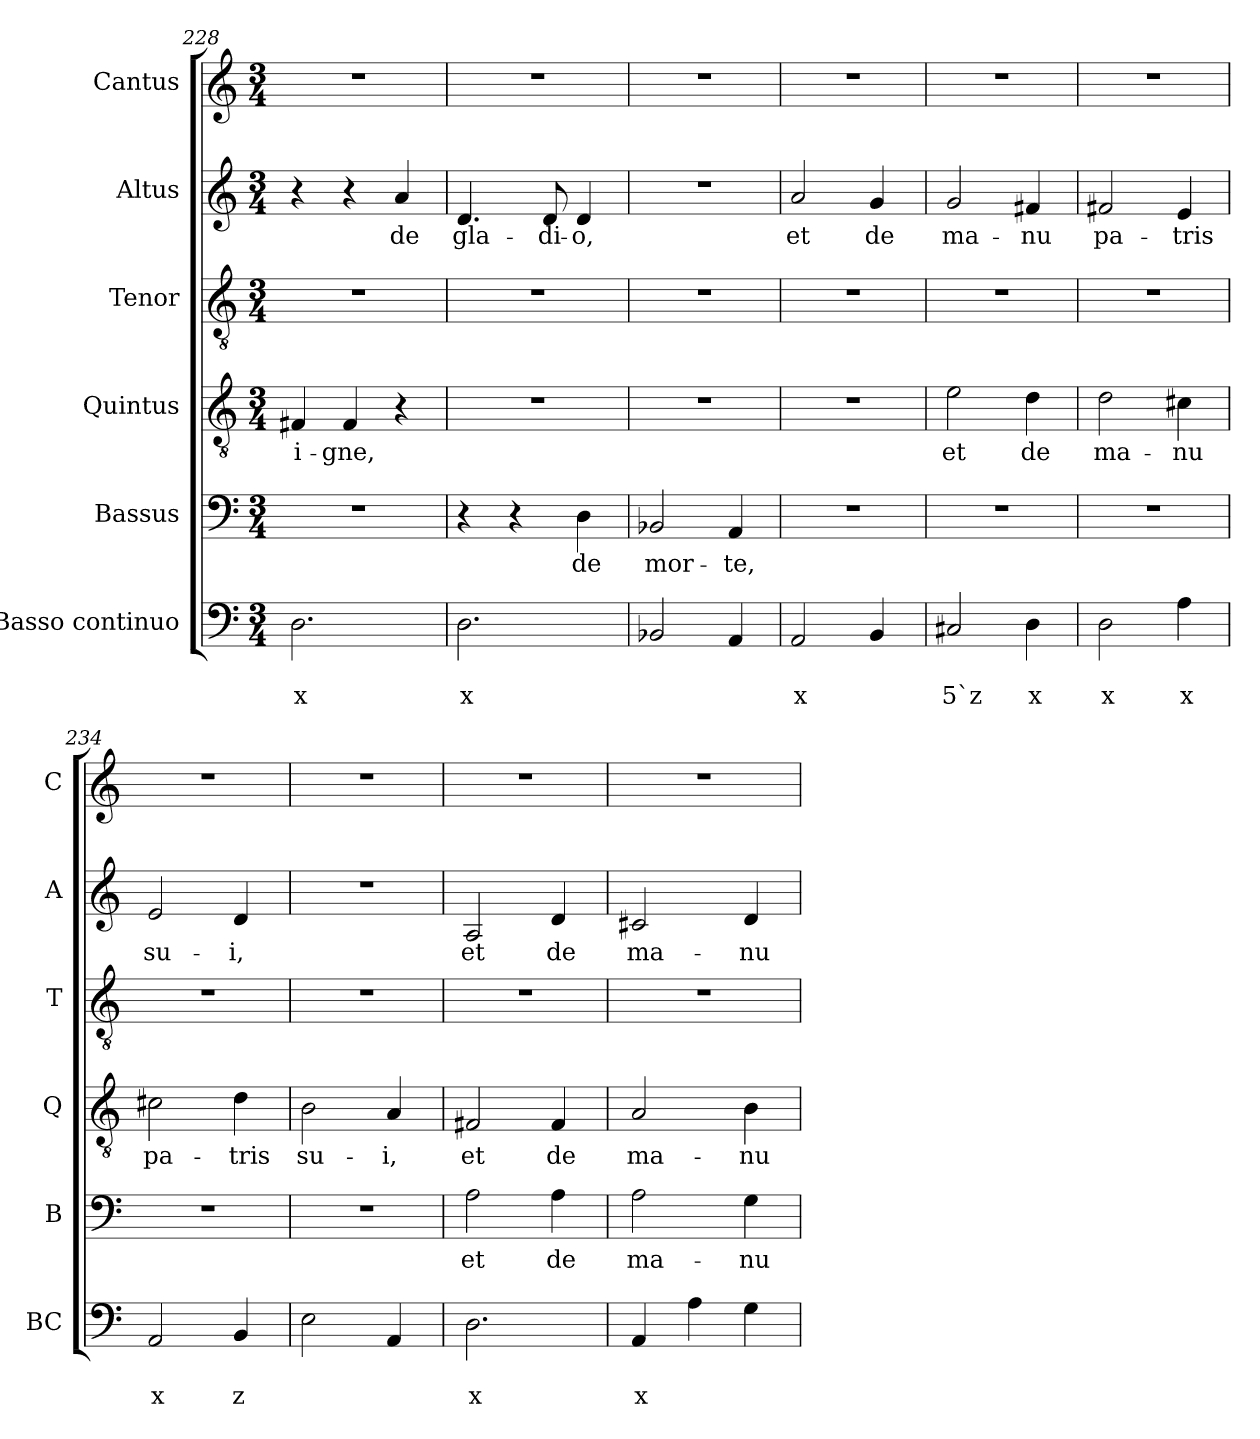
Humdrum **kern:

**kern	**text	**text	**kern	**text	**kern	**text	**kern	**kern	**text	**kern
*part6	*part6	*part6	*part5	*part5	*part4	*part4	*part3	*part2	*part2	*part1
*staff6	*staff6	*staff6	*staff5	*staff5	*staff4	*staff4	*staff3	*staff2	*staff2	*staff1
*I"Basso continuo	*	*	*I"Bassus	*	*I"Quintus	*	*I"Tenor	*I"Altus	*	*I"Cantus
*I'BC	*	*	*I'B	*	*I'Q	*	*I'T	*I'A	*	*I'C
*clefF4	*	*	*clefF4	*	*clefGv2	*	*clefGv2	*clefG2	*	*clefG2
*ITrd7c12	*	*	*	*	*	*	*	*	*	*
*k[]	*	*	*k[]	*	*k[]	*	*k[]	*k[]	*	*k[]
*C:	*	*	*C:	*	*C:	*	*C:	*C:	*	*C:
*M3/4	*	*	*M3/4	*	*M3/4	*	*M3/4	*M3/4	*	*M3/4
=228	=228	=228	=228	=228	=228	=228	=228	=228	=228	=228
!	!	!LO:LY:b	!	!	!	!LO:LY:b	!	!	!	!
2.DD\	.	x	2.r	.	4F#X/	i-	2.r	4r	.	2.r
!	!	!	!	!	!	!LO:LY:b	!	!	!	!
.	.	.	.	.	4F#/	-gne,	.	4r	.	.
!	!	!	!	!	!	!	!	!	!LO:LY:b	!
.	.	.	.	.	4r	.	.	4a/	de	.
=229	=229	=229	=229	=229	=229	=229	=229	=229	=229	=229
!	!	!LO:LY:b	!	!	!	!	!	!	!LO:LY:b	!
2.DD\	.	x	4r	.	2.r	.	2.r	4.d/	gla-	2.r
.	.	.	4r	.	.	.	.	.	.	.
!	!	!	!	!	!	!	!	!	!LO:LY:b	!
.	.	.	.	.	.	.	.	8d/	-di-	.
!	!	!	!	!LO:LY:b	!	!	!	!	!LO:LY:b	!
.	.	.	4D\	de	.	.	.	4d/	-o,	.
=230	=230	=230	=230	=230	=230	=230	=230	=230	=230	=230
!	!	!	!	!LO:LY:b	!	!	!	!	!	!
2BBB-X/	.	.	2BB-X/	mor-	2.r	.	2.r	2.r	.	2.r
!	!	!	!	!LO:LY:b	!	!	!	!	!	!
4AAA/	.	.	4AA/	-te,	.	.	.	.	.	.
=231	=231	=231	=231	=231	=231	=231	=231	=231	=231	=231
!	!	!LO:LY:b	!	!	!	!	!	!	!LO:LY:b	!
2AAA/	.	x	2.r	.	2.r	.	2.r	2a/	et	2.r
!	!	!	!	!	!	!	!	!	!LO:LY:b	!
4BBB/	.	.	.	.	.	.	.	4g/	de	.
=232	=232	=232	=232	=232	=232	=232	=232	=232	=232	=232
!	!	!LO:LY:b	!	!	!	!LO:LY:b	!	!	!LO:LY:b	!
2CC#X/	.	5`z	2.r	.	2e\	et	2.r	2g/	ma-	2.r
!	!	!LO:LY:b	!	!	!	!LO:LY:b	!	!	!LO:LY:b	!
4DD\	.	x	.	.	4d\	de	.	4f#X/	-nu	.
!!LO:PB:g=z
=233	=233	=233	=233	=233	=233	=233	=233	=233	=233	=233
!	!	!LO:LY:b	!	!	!	!LO:LY:b	!	!	!LO:LY:b	!
2DD\	.	x	2.r	.	2d\	ma-	2.r	2f#X/	pa-	2.r
!	!	!LO:LY:b	!	!	!	!LO:LY:b	!	!	!LO:LY:b	!
4AA\	.	x	.	.	4c#X\	-nu	.	4e/	-tris	.
=234	=234	=234	=234	=234	=234	=234	=234	=234	=234	=234
!	!	!LO:LY:b	!	!	!	!LO:LY:b	!	!	!LO:LY:b	!
2AAA/	.	x	2.r	.	2c#X\	pa-	2.r	2e/	su-	2.r
!	!	!LO:LY:b	!	!	!	!LO:LY:b	!	!	!LO:LY:b	!
4BBB/	.	z	.	.	4d\	-tris	.	4d/	-i,	.
=235	=235	=235	=235	=235	=235	=235	=235	=235	=235	=235
!	!	!	!	!	!	!LO:LY:b	!	!	!	!
2EE\	.	.	2.r	.	2B\	su-	2.r	2.r	.	2.r
!	!	!	!	!	!	!LO:LY:b	!	!	!	!
4AAA/	.	.	.	.	4A/	-i,	.	.	.	.
=236	=236	=236	=236	=236	=236	=236	=236	=236	=236	=236
!	!	!LO:LY:b	!	!LO:LY:b	!	!LO:LY:b	!	!	!LO:LY:b	!
2.DD\	.	x	2A\	et	2F#X/	et	2.r	2A/	et	2.r
!	!	!	!	!LO:LY:b	!	!LO:LY:b	!	!	!LO:LY:b	!
.	.	.	4A\	de	4F#/	de	.	4d/	de	.
=237	=237	=237	=237	=237	=237	=237	=237	=237	=237	=237
!	!	!LO:LY:b	!	!LO:LY:b	!	!LO:LY:b	!	!	!LO:LY:b	!
4AAA/	.	x	2A\	ma-	2A/	ma-	2.r	2c#X/	ma-	2.r
4AA\	.	.	.	.	.	.	.	.	.	.
!	!	!	!	!LO:LY:b	!	!LO:LY:b	!	!	!LO:LY:b	!
4GG\	.	.	4G\	-nu	4B\	-nu	.	4d/	-nu	.
=	=	=	=	=	=	=	=	=	=	=
*-	*-	*-	*-	*-	*-	*-	*-	*-	*-	*-
